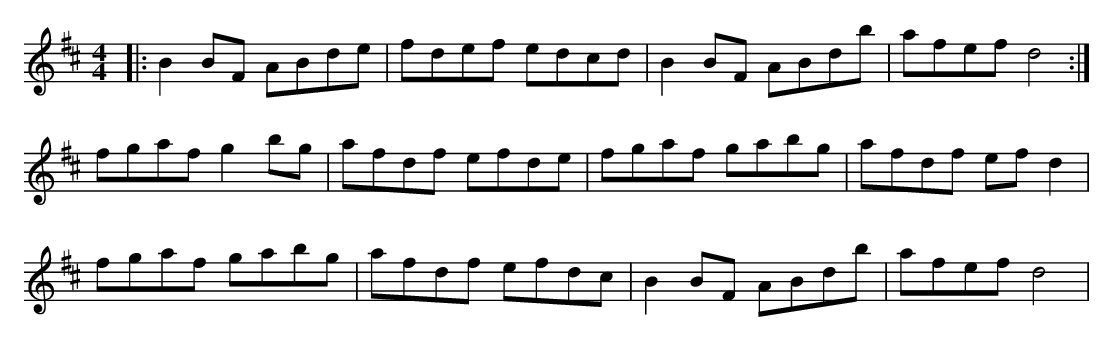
X:1
M:4/4
K:Bmin
|:B2 BF ABde|fdef edcd|B2 BF ABdb|afef d4:|
fgaf g2 bg|afdf efde|fgaf gabg|afdf ef d2|
fgaf gabg|afdf efdc|B2 BF ABdb|afef d4|
